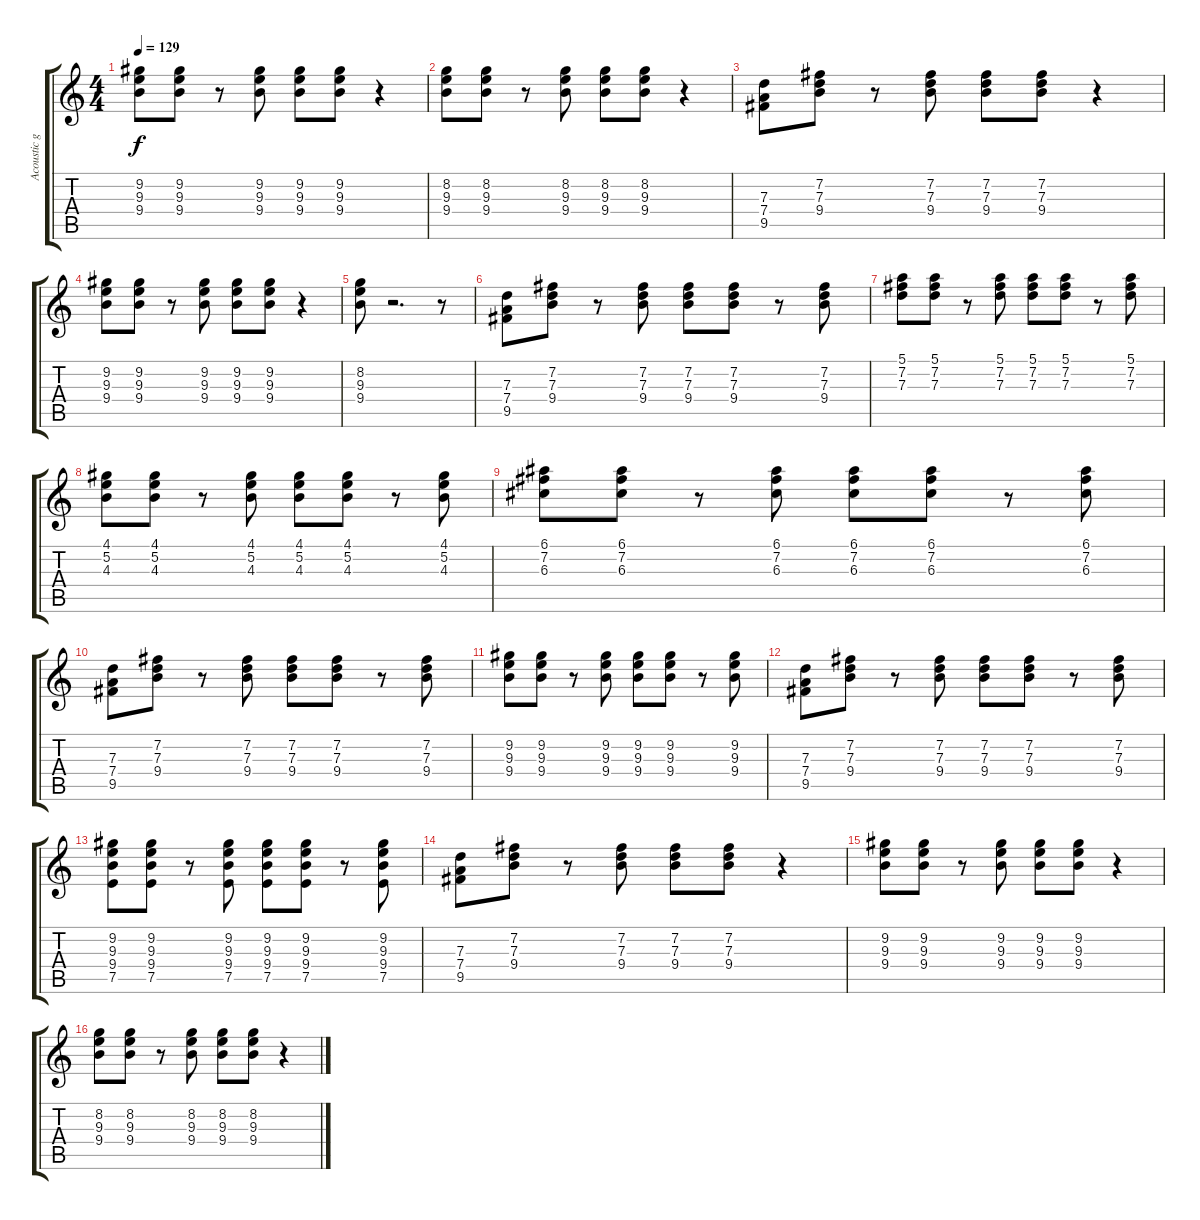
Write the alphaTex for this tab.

\track ("Acoustic guitar" "Acoustic g") {instrument acousticguitarsteel}
\staff {score tabs}
\tuning (E4 B3 G3 D3 A2 E2) {hide}
\ts (4 4)
\tempo 129
\clef g2
\ks c
(9.2 9.3 9.4).8{dy f} (9.2 9.3 9.4).8 r.8 (9.2 9.3 9.4).8 (9.2 9.3 9.4).8 (9.2 9.3 9.4).8 r.4 |
(8.2 9.3 9.4).8 (8.2 9.3 9.4).8 r.8 (8.2 9.3 9.4).8 (8.2 9.3 9.4).8 (8.2 9.3 9.4).8 r.4 |
(7.3 7.4 9.5).8 (7.2 7.3 9.4).8 r.8 (7.2 7.3 9.4).8 (7.2 7.3 9.4).8 (7.2 7.3 9.4).8 r.4 |
(9.2 9.3 9.4).8 (9.2 9.3 9.4).8 r.8 (9.2 9.3 9.4).8 (9.2 9.3 9.4).8 (9.2 9.3 9.4).8 r.4 |
(8.2 9.3 9.4).8 r.2{d} r.8 |
(7.3 7.4 9.5).8 (7.2 7.3 9.4).8 r.8 (7.2 7.3 9.4).8 (7.2 7.3 9.4).8 (7.2 7.3 9.4).8 r.8 (7.2 7.3 9.4).8 |
(5.1 7.2 7.3).8 (5.1 7.2 7.3).8 r.8 (5.1 7.2 7.3).8 (5.1 7.2 7.3).8 (5.1 7.2 7.3).8 r.8 (5.1 7.2 7.3).8 |
(4.1 5.2 4.3).8 (4.1 5.2 4.3).8 r.8 (4.1 5.2 4.3).8 (4.1 5.2 4.3).8 (4.1 5.2 4.3).8 r.8 (4.1 5.2 4.3).8 |
(6.1 7.2 6.3).8 (6.1 7.2 6.3).8 r.8 (6.1 7.2 6.3).8 (6.1 7.2 6.3).8 (6.1 7.2 6.3).8 r.8 (6.1 7.2 6.3).8 |
(7.3 7.4 9.5).8 (7.2 7.3 9.4).8 r.8 (7.2 7.3 9.4).8 (7.2 7.3 9.4).8 (7.2 7.3 9.4).8 r.8 (7.2 7.3 9.4).8 |
(9.2 9.3 9.4).8 (9.2 9.3 9.4).8 r.8 (9.2 9.3 9.4).8 (9.2 9.3 9.4).8 (9.2 9.3 9.4).8 r.8 (9.2 9.3 9.4).8 |
(7.3 7.4 9.5).8 (7.2 7.3 9.4).8 r.8 (7.2 7.3 9.4).8 (7.2 7.3 9.4).8 (7.2 7.3 9.4).8 r.8 (7.2 7.3 9.4).8 |
(9.2 9.3 9.4 7.5).8 (9.2 9.3 9.4 7.5).8 r.8 (9.2 9.3 9.4 7.5).8 (9.2 9.3 9.4 7.5).8 (9.2 9.3 9.4 7.5).8 r.8 (9.2 9.3 9.4 7.5).8 |
(7.3 7.4 9.5).8 (7.2 7.3 9.4).8 r.8 (7.2 7.3 9.4).8 (7.2 7.3 9.4).8 (7.2 7.3 9.4).8 r.4 |
(9.2 9.3 9.4).8 (9.2 9.3 9.4).8 r.8 (9.2 9.3 9.4).8 (9.2 9.3 9.4).8 (9.2 9.3 9.4).8 r.4 |
(8.2 9.3 9.4).8 (8.2 9.3 9.4).8 r.8 (8.2 9.3 9.4).8 (8.2 9.3 9.4).8 (8.2 9.3 9.4).8 r.4
